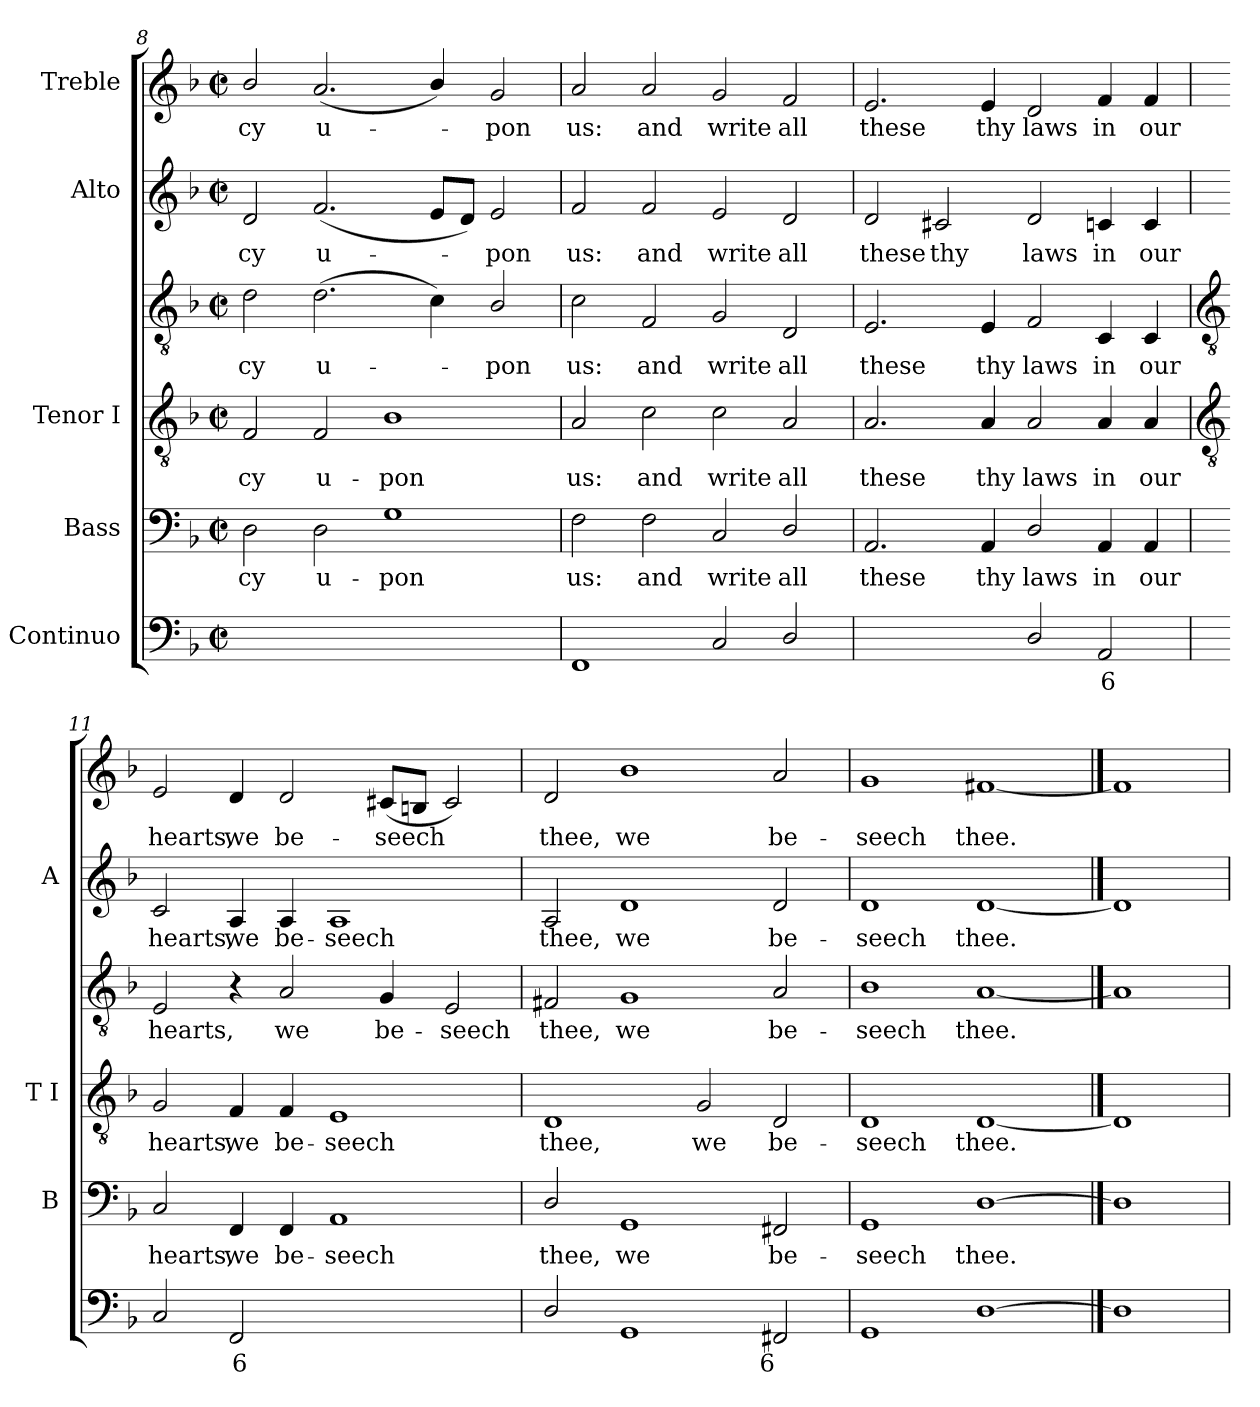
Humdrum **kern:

**kern	**text	**text	**kern	**text	**kern	**text	**kern	**text	**kern	**text	**kern	**text
*part5	*part5	*part5	*part4	*part4	*part3	*part3	*part3	*part3	*part2	*part2	*part1	*part1
*staff6	*staff6	*staff6	*staff5	*staff5	*staff4	*staff4	*staff3	*staff3	*staff2	*staff2	*staff1	*staff1
*I"Continuo	*	*	*I"Bass	*	*I"Tenor I	*	*	*	*I"Alto	*	*I"Treble	*
*	*	*	*I'B	*	*I'T I	*	*	*	*I'A	*	*	*
*clefF4	*	*	*clefF4	*	*clefGv2	*	*clefGv2	*	*clefG2	*	*clefG2	*
*k[b-]	*	*	*k[b-]	*	*k[b-]	*	*k[b-]	*	*k[b-]	*	*k[b-]	*
*F:	*	*	*F:	*	*F:	*	*F:	*	*F:	*	*F:	*
*M4/2	*	*	*M4/2	*	*M4/2	*	*M4/2	*	*M4/2	*	*M4/2	*
*met(c|)	*	*	*met(c|)	*	*met(c|)	*	*met(c|)	*	*met(c|)	*	*met(c|)	*
=8	=8	=8	=8	=8	=8	=8	=8	=8	=8	=8	=8	=8
!	!LO:LY:b	!	!	!LO:LY:b	!	!LO:LY:b	!	!LO:LY:b	!	!LO:LY:b	!	!LO:LY:b
[2Dyy	6	.	2D	-cy	2F	cy	2d	-cy	2d	-cy	2b-/	-cy
!	!LO:LY:b	!	!	!LO:LY:b	!	!LO:LY:b	!	!LO:LY:b	!	!LO:LY:b	!	!LO:LY:b
2Dyy]	5	.	2D	u-	2F	u-	(>2.d	u-	(<2.f	u-	(<2.a	u-
!	!LO:LY:b	!LO:LY:b	!	!LO:LY:b	!	!LO:LY:b	!	!	!	!	!	!
[2GG/yy	9	7	1G	-pon	1B-	-pon	.	.	.	.	.	.
.	.	.	.	.	.	.	4c)	.	8eL	.	4b-/)	.
.	.	.	.	.	.	.	.	.	8dJ)	.	.	.
!	!LO:LY:b	!LO:LY:b	!	!	!	!	!	!LO:LY:b	!	!LO:LY:b	!	!LO:LY:b
2GG/yy]	8	6	.	.	.	.	2B-/	pon	2e	pon	2g	pon
=9	=9	=9	=9	=9	=9	=9	=9	=9	=9	=9	=9	=9
!	!	!	!	!LO:LY:b	!	!LO:LY:b	!	!LO:LY:b	!	!LO:LY:b	!	!LO:LY:b
1FF	.	.	2F	us:	2A	us:	2c	us:	2f	us:	2a	us:
!	!	!	!	!LO:LY:b	!	!LO:LY:b	!	!LO:LY:b	!	!LO:LY:b	!	!LO:LY:b
.	.	.	2F	and	2c	and	2F	and	2f	and	2a	and
!	!	!	!	!LO:LY:b	!	!LO:LY:b	!	!LO:LY:b	!	!LO:LY:b	!	!LO:LY:b
2C	.	.	2C	write	2c	write	2G	write	2e	write	2g	write
!	!	!	!	!LO:LY:b	!	!LO:LY:b	!	!LO:LY:b	!	!LO:LY:b	!	!LO:LY:b
2D/	.	.	2D/	all	2A	all	2D	all	2d	all	2f	all
=10	=10	=10	=10	=10	=10	=10	=10	=10	=10	=10	=10	=10
!	!LO:LY:b	!	!	!LO:LY:b	!	!LO:LY:b	!	!LO:LY:b	!	!LO:LY:b	!	!LO:LY:b
[2AAyy	4	.	2.AA	these	2.A	these	2.E	these	2d	these	2.e	these
!	!LO:LY:b	!	!	!	!	!	!	!	!	!LO:LY:b	!	!
2AAyy]	3	.	.	.	.	.	.	.	2c#X	thy	.	.
!	!	!	!	!LO:LY:b	!	!LO:LY:b	!	!LO:LY:b	!	!	!	!LO:LY:b
.	.	.	4AA	thy	4A	thy	4E	thy	.	.	4e	thy
!	!	!	!	!LO:LY:b	!	!LO:LY:b	!	!LO:LY:b	!	!LO:LY:b	!	!LO:LY:b
2D/	.	.	2D/	laws	2A	laws	2F	laws	2d	laws	2d	laws
!	!LO:LY:b	!	!	!LO:LY:b	!	!LO:LY:b	!	!LO:LY:b	!	!LO:LY:b	!	!LO:LY:b
2AA	6	.	4AA	in	4A	in	4C	in	4cn	in	4f	in
!	!	!	!	!LO:LY:b	!	!LO:LY:b	!	!LO:LY:b	!	!LO:LY:b	!	!LO:LY:b
.	.	.	4AA	our	4A	our	4C	our	4c	our	4f	our
!!LO:LB:g=z
=11	=11	=11	=11	=11	=11	=11	=11	=11	=11	=11	=11	=11
*	*	*	*	*	*clefGv2	*	*clefGv2	*	*	*	*	*
!	!	!	!	!LO:LY:b	!	!LO:LY:b	!	!LO:LY:b	!	!LO:LY:b	!	!LO:LY:b
2C	.	.	2C	hearts,	2G	hearts,	2E	hearts,	2c	hearts,	2e	hearts,
!	!LO:LY:b	!	!	!LO:LY:b	!	!LO:LY:b	!	!	!	!LO:LY:b	!	!LO:LY:b
2FF	6	.	4FF	we	4F	we	4r	.	4A	we	4d	we
!	!	!	!	!LO:LY:b	!	!LO:LY:b	!	!LO:LY:b	!	!LO:LY:b	!	!LO:LY:b
.	.	.	4FF	be-	4F	be-	2A	we	4A	be-	2d	be-
!	!LO:LY:b	!	!	!LO:LY:b	!	!LO:LY:b	!	!	!	!LO:LY:b	!	!
[2AAyy	4	.	1AA	-seech	1E	-seech	.	.	1A	-seech	.	.
!	!	!	!	!	!	!	!	!LO:LY:b	!	!	!	!LO:LY:b
.	.	.	.	.	.	.	4G	be-	.	.	(<8c#XL	-seech
.	.	.	.	.	.	.	.	.	.	.	8BnJ	.
!	!LO:LY:b	!	!	!	!	!	!	!LO:LY:b	!	!	!	!
2AAyy]	3	.	.	.	.	.	2E	-seech	.	.	2c#)	.
=12	=12	=12	=12	=12	=12	=12	=12	=12	=12	=12	=12	=12
!	!	!	!	!LO:LY:b	!	!LO:LY:b	!	!LO:LY:b	!	!LO:LY:b	!	!LO:LY:b
2D/	.	.	2D/	thee,	1D	-thee,	2F#X	thee,	2A	thee,	2d	thee,
!	!	!	!	!LO:LY:b	!	!	!	!LO:LY:b	!	!LO:LY:b	!	!LO:LY:b
1GG	.	.	1GG	we	.	.	1G	we	1d	we	1b-	we
!	!	!	!	!	!	!LO:LY:b	!	!	!	!	!	!
.	.	.	.	.	2G	we	.	.	.	.	.	.
!	!LO:LY:b	!	!	!LO:LY:b	!	!LO:LY:b	!	!LO:LY:b	!	!LO:LY:b	!	!LO:LY:b
2FF#X	6	.	2FF#X	be-	2D	be-	2A	be-	2d	be-	2a	be-
=13	=13	=13	=13	=13	=13	=13	=13	=13	=13	=13	=13	=13
!	!	!	!	!LO:LY:b	!	!LO:LY:b	!	!LO:LY:b	!	!LO:LY:b	!	!LO:LY:b
1GG	.	.	1GG	-seech	1D	seech	1B-	-seech	1d	-seech	1g	-seech
!	!	!	!	!LO:LY:b	!	!LO:LY:b	!	!LO:LY:b	!	!LO:LY:b	!	!LO:LY:b
[1D	.	.	[1D	thee.	[1D	thee.	[1A	thee.	[1d	thee.	[1f#X	thee.
==14	==14	==14	==14	==14	==14	==14	==14	==14	==14	==14	==14	==14
1D]	.	.	1D]	.	1D]	.	1A]	.	1d]	.	1f#]	.
=	=	=	=	=	=	=	=	=	=	=	=	=
*-	*-	*-	*-	*-	*-	*-	*-	*-	*-	*-	*-	*-
